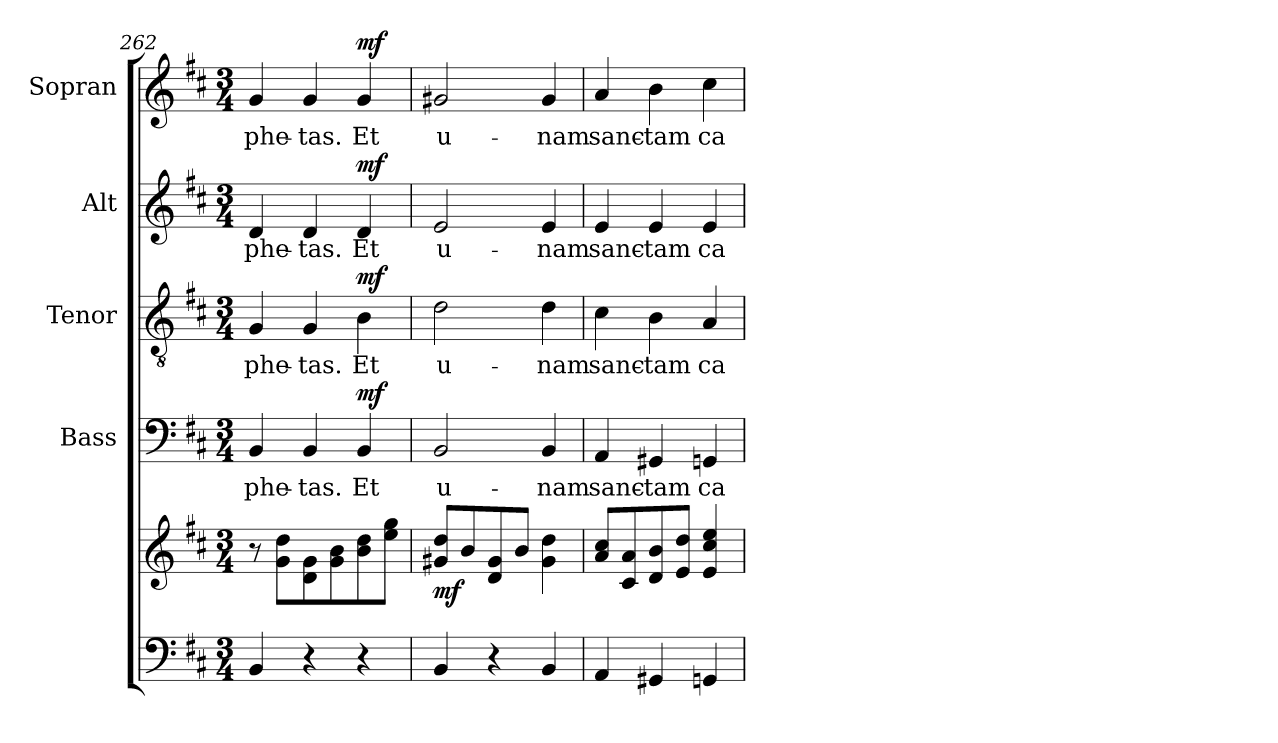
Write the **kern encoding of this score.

**kern	**kern	**dynam	**kern	**text	**dynam	**kern	**text	**dynam	**kern	**text	**dynam	**kern	**text	**dynam
*part5	*part5	*part5	*part4	*part4	*part4	*part3	*part3	*part3	*part2	*part2	*part2	*part1	*part1	*part1
*staff6	*staff5	*staff5/6	*staff4	*staff4	*staff4	*staff3	*staff3	*staff3	*staff2	*staff2	*staff2	*staff1	*staff1	*staff1
*	*	*	*I"Bass	*	*	*I"Tenor	*	*	*I"Alt	*	*	*I"Sopran	*	*
*	*	*	*I'B.	*	*	*I'T.	*	*	*I'A.	*	*	*I'S.	*	*
*clefF4	*clefG2	*	*clefF4	*	*	*clefGv2	*	*	*clefG2	*	*	*clefG2	*	*
*k[f#c#]	*k[f#c#]	*	*k[f#c#]	*	*	*k[f#c#]	*	*	*k[f#c#]	*	*	*k[f#c#]	*	*
*D:	*D:	*	*D:	*	*	*D:	*	*	*D:	*	*	*D:	*	*
*M3/4	*M3/4	*	*M3/4	*	*	*M3/4	*	*	*M3/4	*	*	*M3/4	*	*
=262	=262	=262	=262	=262	=262	=262	=262	=262	=262	=262	=262	=262	=262	=262
!	!	!	!	!LO:LY:b	!	!	!LO:LY:b	!	!	!LO:LY:b	!	!	!LO:LY:b	!
4BB/	8r	.	4BB/	-phe-	.	4G/	-phe-	.	4d/	-phe-	.	4g/	-phe-	.
.	8g\ 8dd\L	.	.	.	.	.	.	.	.	.	.	.	.	.
!	!	!	!	!LO:LY:b	!	!	!LO:LY:b	!	!	!LO:LY:b	!	!	!LO:LY:b	!
4r	8d\ 8g\	.	4BB/	-tas.	.	4G/	-tas.	.	4d/	-tas.	.	4g/	-tas.	.
.	8g\ 8b\	.	.	.	.	.	.	.	.	.	.	.	.	.
!	!	!	!	!LO:LY:b	!LO:DY:a	!	!LO:LY:b	!LO:DY:a	!	!LO:LY:b	!LO:DY:a	!	!LO:LY:b	!LO:DY:a
4r	8b\ 8dd\	.	4BB/	Et	mf	4B\	Et	mf	4d/	Et	mf	4g/	Et	mf
.	8ee\ 8gg\J	.	.	.	.	.	.	.	.	.	.	.	.	.
=263	=263	=263	=263	=263	=263	=263	=263	=263	=263	=263	=263	=263	=263	=263
!	!	!LO:DY:b	!	!LO:LY:b	!	!	!LO:LY:b	!	!	!LO:LY:b	!	!	!LO:LY:b	!
4BB/	8g#X/ 8dd/L	mf	2BB/	u-	.	2d\	u-	.	2e/	u-	.	2g#X/	u-	.
.	8b/	.	.	.	.	.	.	.	.	.	.	.	.	.
4r	8d/ 8g#/	.	.	.	.	.	.	.	.	.	.	.	.	.
.	8b/J	.	.	.	.	.	.	.	.	.	.	.	.	.
!	!	!	!	!LO:LY:b	!	!	!LO:LY:b	!	!	!LO:LY:b	!	!	!LO:LY:b	!
4BB/	4g#\ 4dd\	.	4BB/	-nam	.	4d\	-nam	.	4e/	-nam	.	4g#/	-nam	.
=264	=264	=264	=264	=264	=264	=264	=264	=264	=264	=264	=264	=264	=264	=264
!	!	!	!	!LO:LY:b	!	!	!LO:LY:b	!	!	!LO:LY:b	!	!	!LO:LY:b	!
4AA/	8a/ 8cc#/L	.	4AA/	sanc-	.	4c#\	sanc-	.	4e/	sanc-	.	4a/	sanc-	.
.	8c#/ 8a/	.	.	.	.	.	.	.	.	.	.	.	.	.
!	!	!	!	!LO:LY:b	!	!	!LO:LY:b	!	!	!LO:LY:b	!	!	!LO:LY:b	!
4GG#X/	8d/ 8b/	.	4GG#X/	-tam	.	4B\	-tam	.	4e/	-tam	.	4b\	-tam	.
.	8e/ 8dd/J	.	.	.	.	.	.	.	.	.	.	.	.	.
!	!	!	!	!LO:LY:b	!	!	!LO:LY:b	!	!	!LO:LY:b	!	!	!LO:LY:b	!
4GGn/	4e/ 4cc#/ 4ee/	.	4GGn/	ca-	.	4A/	ca-	.	4e/	ca-	.	4cc#\	ca-	.
=	=	=	=	=	=	=	=	=	=	=	=	=	=	=
*-	*-	*-	*-	*-	*-	*-	*-	*-	*-	*-	*-	*-	*-	*-
